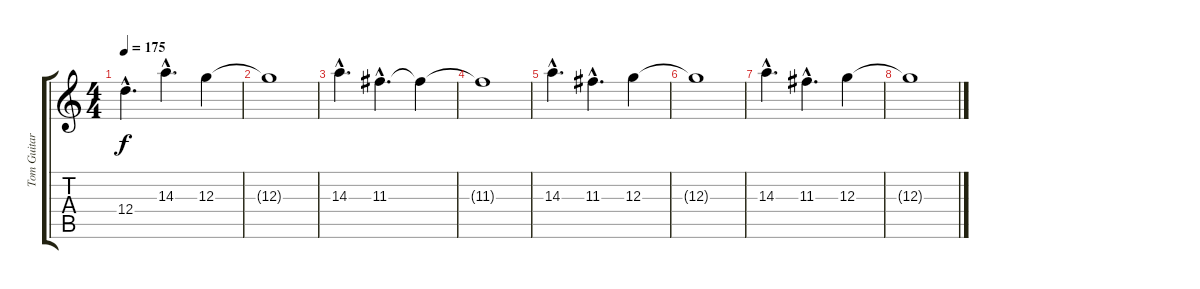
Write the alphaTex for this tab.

\track ("Tom Guitar 2" "Tom Guitar") {instrument distortionguitar}
\staff {score tabs}
\tuning (E4 B3 G3 D3 A2 E2) {hide}
\ts (4 4)
\tempo 175
\clef g2
\ks c
12.4{hac}.4{d dy f volume 9 instrument electricguitarjazz} 14.3{hac}.4{d} 12.3.4 |
12.3{t}.1 |
14.3{hac}.4{d} 11.3{hac}.4{d} 11.3{t}.4 |
11.3{t}.1 |
14.3{hac}.4{d} 11.3{hac}.4{d} 12.3.4 |
12.3{t}.1 |
14.3{hac}.4{d instrument electricguitarjazz} 11.3{hac}.4{d} 12.3.4 |
12.3{t}.1
